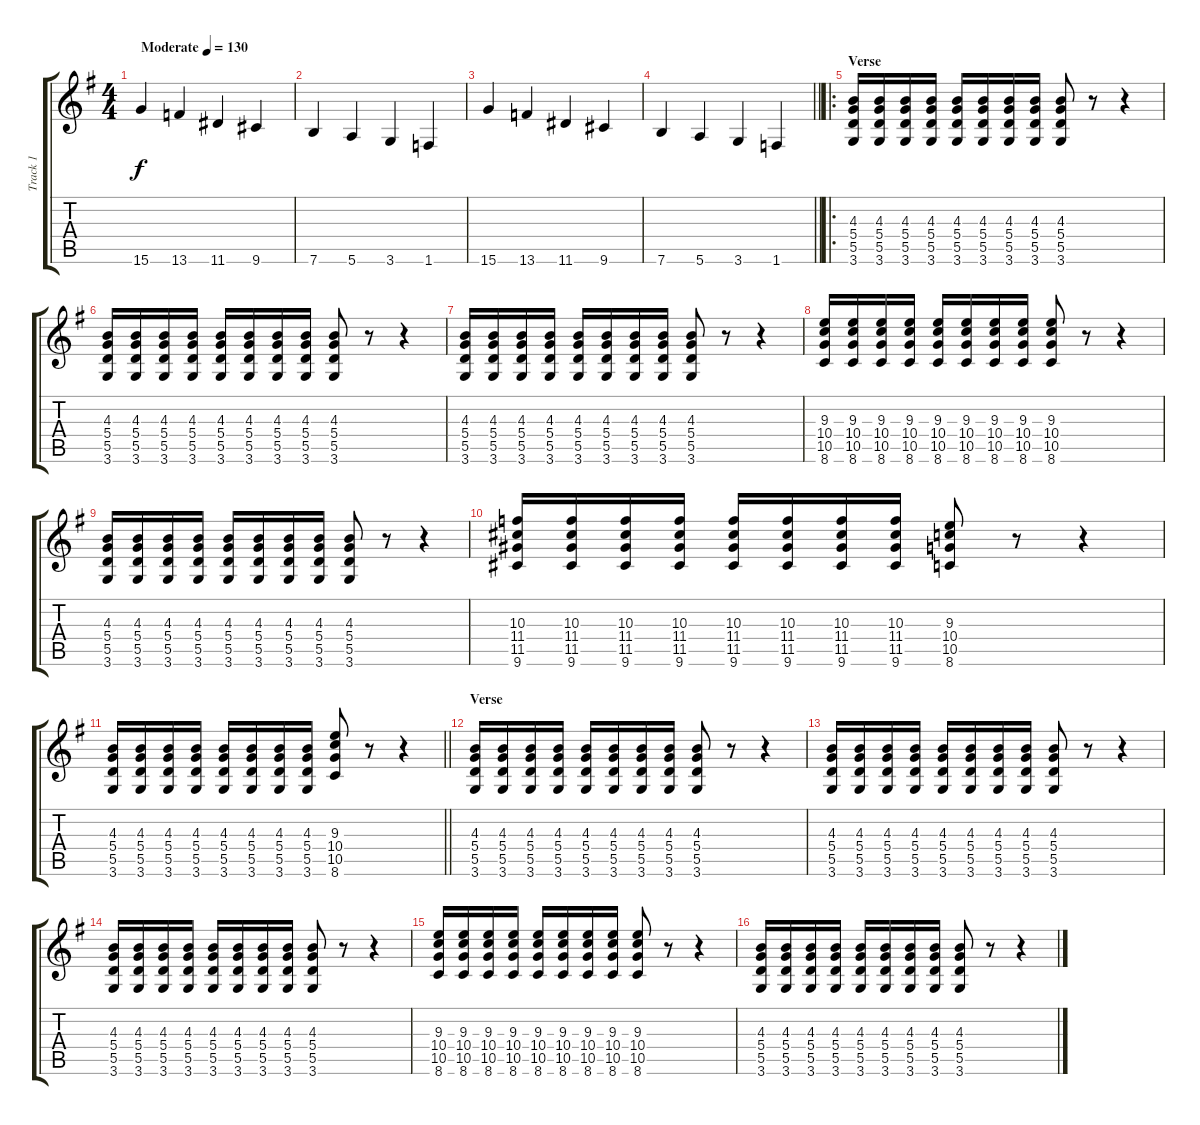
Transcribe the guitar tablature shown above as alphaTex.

\track ("Track 1" "Track 1") {instrument overdrivenguitar}
\staff {score tabs}
\tuning (E4 B3 G3 D3 A2 E2) {hide}
\ts (4 4)
\tempo (130 "Moderate")
\clef g2
\ks g
15.6.4{dy f instrument overdrivenguitar} 13.6.4 11.6.4 9.6.4 |
7.6.4 5.6.4 3.6.4 1.6.4 |
15.6.4 13.6.4 11.6.4 9.6.4 |
\barLineRight lightlight
7.6.4 5.6.4 3.6.4 1.6.4 |
\ro
\section ("" "Verse")
(4.3 5.4 5.5 3.6).16 (4.3 5.4 5.5 3.6).16 (4.3 5.4 5.5 3.6).16 (4.3 5.4 5.5 3.6).16 (4.3 5.4 5.5 3.6).16 (4.3 5.4 5.5 3.6).16 (4.3 5.4 5.5 3.6).16 (4.3 5.4 5.5 3.6).16 (4.3 5.4 5.5 3.6).8 r.8 r.4 |
(4.3 5.4 5.5 3.6).16 (4.3 5.4 5.5 3.6).16 (4.3 5.4 5.5 3.6).16 (4.3 5.4 5.5 3.6).16 (4.3 5.4 5.5 3.6).16 (4.3 5.4 5.5 3.6).16 (4.3 5.4 5.5 3.6).16 (4.3 5.4 5.5 3.6).16 (4.3 5.4 5.5 3.6).8 r.8 r.4 |
(4.3 5.4 5.5 3.6).16 (4.3 5.4 5.5 3.6).16 (4.3 5.4 5.5 3.6).16 (4.3 5.4 5.5 3.6).16 (4.3 5.4 5.5 3.6).16 (4.3 5.4 5.5 3.6).16 (4.3 5.4 5.5 3.6).16 (4.3 5.4 5.5 3.6).16 (4.3 5.4 5.5 3.6).8 r.8 r.4 |
(9.3 10.4 10.5 8.6).16 (9.3 10.4 10.5 8.6).16 (9.3 10.4 10.5 8.6).16 (9.3 10.4 10.5 8.6).16 (9.3 10.4 10.5 8.6).16 (9.3 10.4 10.5 8.6).16 (9.3 10.4 10.5 8.6).16 (9.3 10.4 10.5 8.6).16 (9.3 10.4 10.5 8.6).8 r.8 r.4 |
(4.3 5.4 5.5 3.6).16 (4.3 5.4 5.5 3.6).16 (4.3 5.4 5.5 3.6).16 (4.3 5.4 5.5 3.6).16 (4.3 5.4 5.5 3.6).16 (4.3 5.4 5.5 3.6).16 (4.3 5.4 5.5 3.6).16 (4.3 5.4 5.5 3.6).16 (4.3 5.4 5.5 3.6).8 r.8 r.4 |
(10.3 11.4 11.5 9.6).16 (10.3 11.4 11.5 9.6).16 (10.3 11.4 11.5 9.6).16 (10.3 11.4 11.5 9.6).16 (10.3 11.4 11.5 9.6).16 (10.3 11.4 11.5 9.6).16 (10.3 11.4 11.5 9.6).16 (10.3 11.4 11.5 9.6).16 (9.3 10.4 10.5 8.6).8 r.8 r.4 |
\barLineRight lightlight
(4.3 5.4 5.5 3.6).16 (4.3 5.4 5.5 3.6).16 (4.3 5.4 5.5 3.6).16 (4.3 5.4 5.5 3.6).16 (4.3 5.4 5.5 3.6).16 (4.3 5.4 5.5 3.6).16 (4.3 5.4 5.5 3.6).16 (4.3 5.4 5.5 3.6).16 (9.3 10.4 10.5 8.6).8 r.8 r.4 |
\section ("" "Verse")
(4.3 5.4 5.5 3.6).16 (4.3 5.4 5.5 3.6).16 (4.3 5.4 5.5 3.6).16 (4.3 5.4 5.5 3.6).16 (4.3 5.4 5.5 3.6).16 (4.3 5.4 5.5 3.6).16 (4.3 5.4 5.5 3.6).16 (4.3 5.4 5.5 3.6).16 (4.3 5.4 5.5 3.6).8 r.8 r.4 |
(4.3 5.4 5.5 3.6).16 (4.3 5.4 5.5 3.6).16 (4.3 5.4 5.5 3.6).16 (4.3 5.4 5.5 3.6).16 (4.3 5.4 5.5 3.6).16 (4.3 5.4 5.5 3.6).16 (4.3 5.4 5.5 3.6).16 (4.3 5.4 5.5 3.6).16 (4.3 5.4 5.5 3.6).8 r.8 r.4 |
(4.3 5.4 5.5 3.6).16 (4.3 5.4 5.5 3.6).16 (4.3 5.4 5.5 3.6).16 (4.3 5.4 5.5 3.6).16 (4.3 5.4 5.5 3.6).16 (4.3 5.4 5.5 3.6).16 (4.3 5.4 5.5 3.6).16 (4.3 5.4 5.5 3.6).16 (4.3 5.4 5.5 3.6).8 r.8 r.4 |
(9.3 10.4 10.5 8.6).16 (9.3 10.4 10.5 8.6).16 (9.3 10.4 10.5 8.6).16 (9.3 10.4 10.5 8.6).16 (9.3 10.4 10.5 8.6).16 (9.3 10.4 10.5 8.6).16 (9.3 10.4 10.5 8.6).16 (9.3 10.4 10.5 8.6).16 (9.3 10.4 10.5 8.6).8 r.8 r.4 |
(4.3 5.4 5.5 3.6).16 (4.3 5.4 5.5 3.6).16 (4.3 5.4 5.5 3.6).16 (4.3 5.4 5.5 3.6).16 (4.3 5.4 5.5 3.6).16 (4.3 5.4 5.5 3.6).16 (4.3 5.4 5.5 3.6).16 (4.3 5.4 5.5 3.6).16 (4.3 5.4 5.5 3.6).8 r.8 r.4
